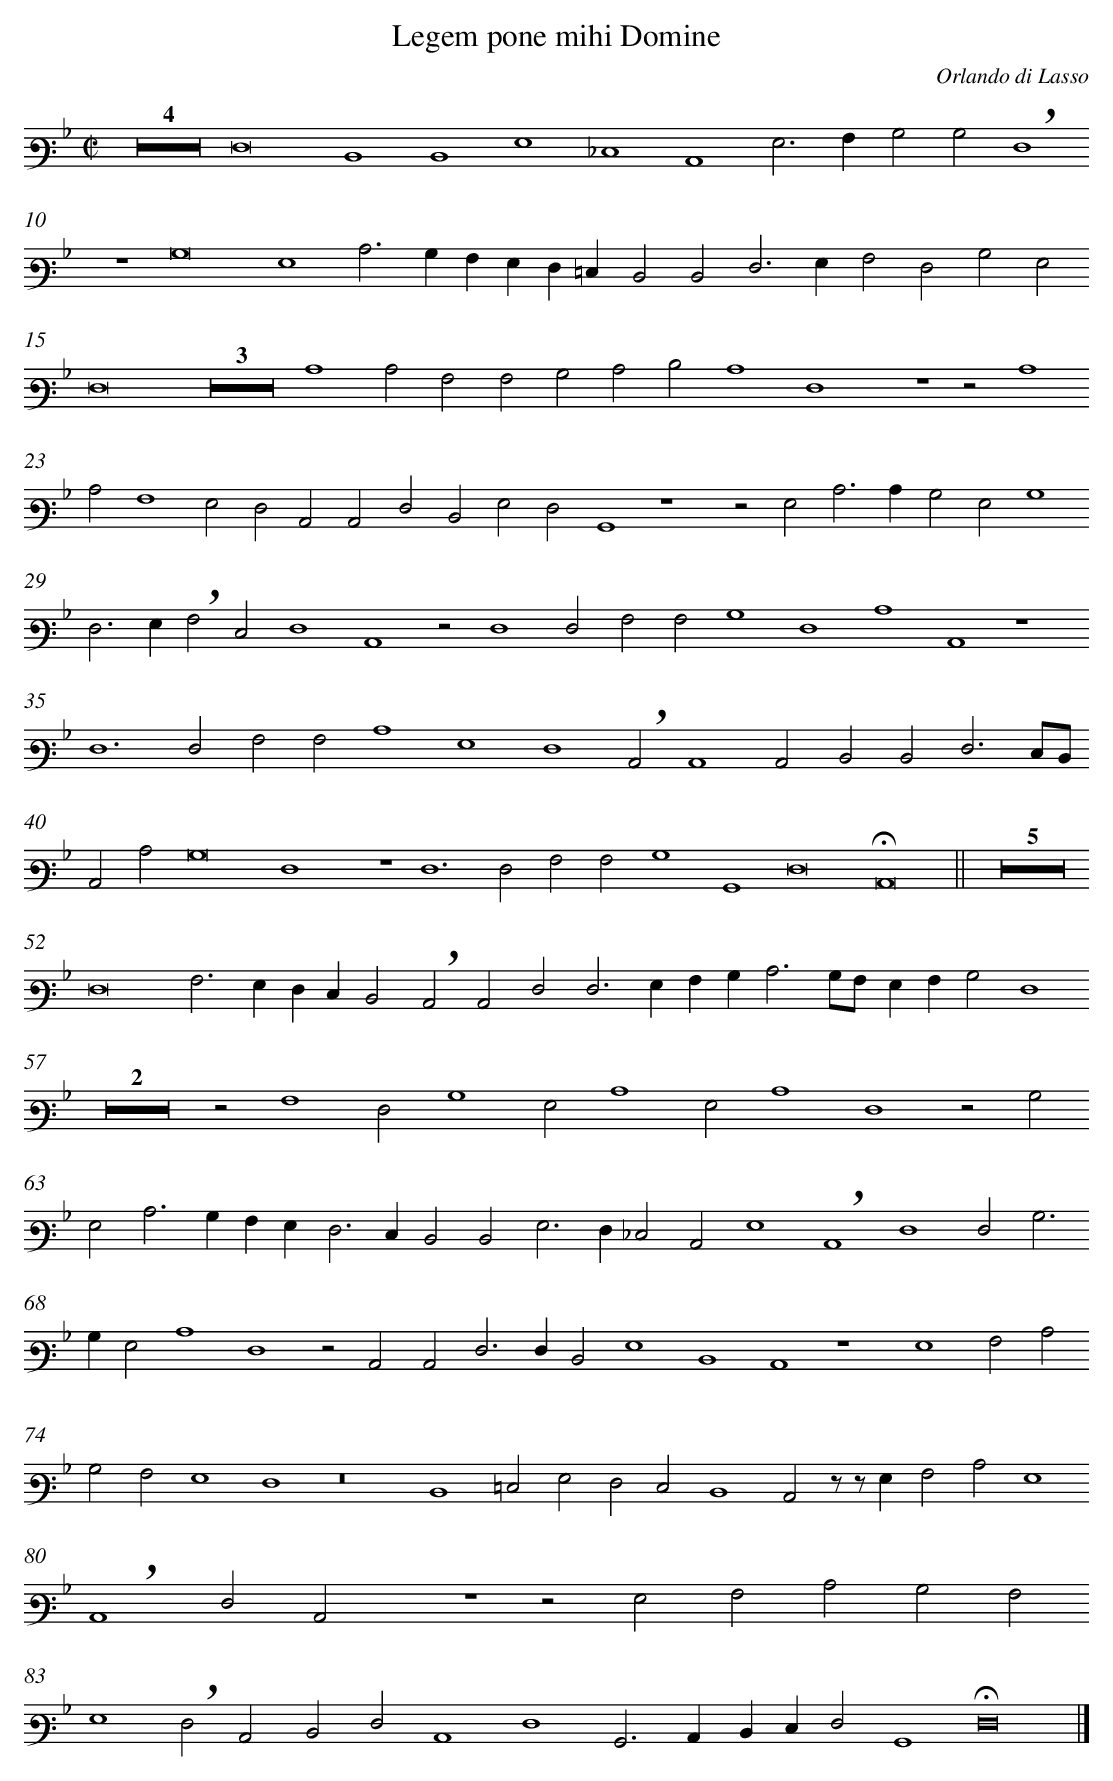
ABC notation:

X:1
T: Legem pone mihi Domine
C: Orlando di Lasso
L: 1/4
M: C|
K: F clef=F3
Z4 [|]
F,8 [|]
D,4D,4 [|]
G,4_E,4 [|]
C,4G,3A, [|]
B,2B,2!breath!F,4 [|]
z4B,8 [|]
G,4 [|]
C2>B,2A,G,F,=E, [|]
D,2D,2F,3G, [|]
A,2F,2B,2G,2 [|]
F,8 [|]
Z3 [|]
C4C2A,2 [|]
A,2B,2C2D2 [|]
C4F,4 [|]
z4z2C4 [|]
C2A,4 [|]
G,2F,2C,2C,2 [|]
F,2D,2G,2F,2 [|]
B,,4z4 [|]
z2G,2C3C [|]
B,2G,2B,4 [|]
F,2>G,2!breath!A,2E,2 [|]
F,4C,4 [|]
z2F,4F,2 [|]
A,2A,2B,4 [|]
F,4C4 [|]
C,4z4 [|]
F,6F,2 [|]
A,2A,2C4 [|]
G,4F,4 [|]
!breath!C,2C,4C,2 [|]
D,2D,2F,3E,/D,/ [|]
C,2C2B,8 [|]
F,4 [|]
z4F,6 [|]
F,2A,2A,2 [|]
B,4B,,4 [|]
F,8 [|]
!fermata!C,8 ||
 [K:F]
Z5 [|]
F,8 [|]
A,2>G,2F,E,D,2 [|]
!breath!C,2C,2F,2F,3 [|]
G,A,B,2<C2B,/A,/ [|]
G,A,B,2F,4 [|]
Z2 [|]
z2A,4F,2 [|]
B,4G,2C4 [|]
G,2C4 [|]
F,4z2B,2 [|]
G,2C2>B,2A,G, [|]
F,2>E,2D,2D,2 [|]
G,2>F,2_E,2C,2 [|]
G,4!breath!C,4 [|]
F,4F,2B,3 [|]
B,G,2C4 [|]
F,4z2C,2 [|]
C,2F,2>F,2D,2 [|]
G,4D,4 [|]
C,4z4 [|]
G,4A,2C2 [|]
B,2A,2G,4 [|]
F,4z8 [|]
D,4 [|]
=E,2G,2F,2E,2 [|]
D,4C,2z/ z/G, [|]
A,2C2G,4 [|]
!breath!C,4F,2C,2 [|]
z4z2G,2 [|]
A,2C2B,2A,2 [|]
G,4!breath!F,2C,2 [|]
D,2F,2C,4 [|]
F,4B,,3C, [|]
D,E,F,2B,,4 [|]
!fermata!F,8 |]
